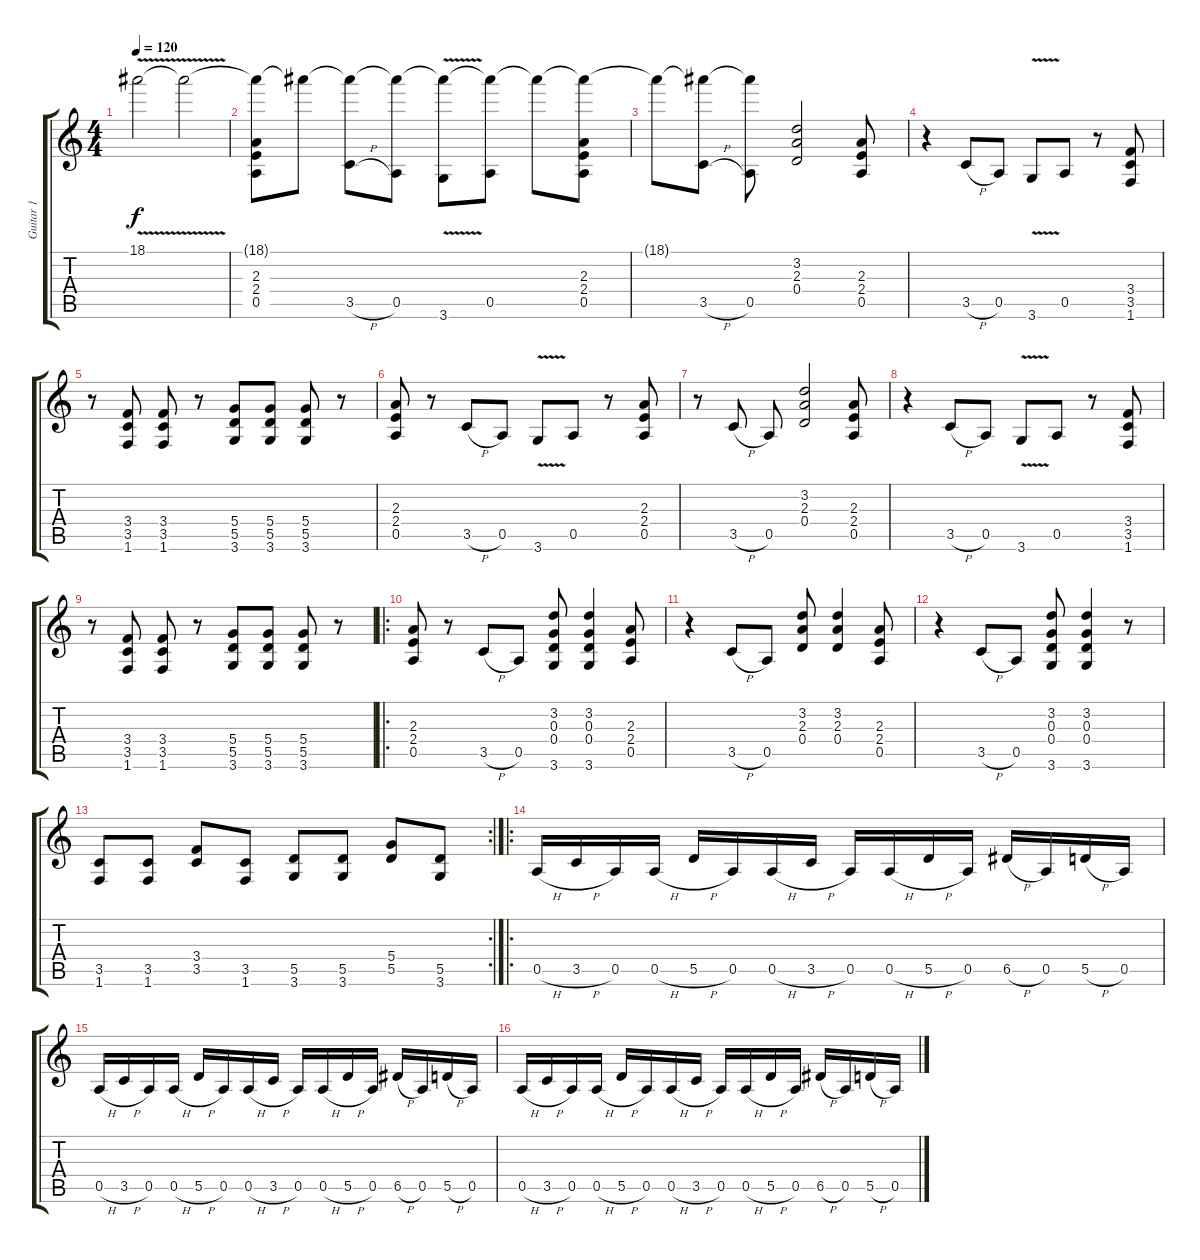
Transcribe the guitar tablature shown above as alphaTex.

\track ("Guitar 1" "Guitar 1") {instrument distortionguitar}
\staff {score tabs}
\tuning (E4 B3 G3 D3 A2 E2) {hide}
\ts (4 4)
\tempo 120
\clef g2
\ks c
18.1{v}.2{dy f} 18.1{t}.2 |
(18.1{t} 2.3 2.4 0.5).8{volume 16} 18.1{t}.8 (18.1{t} 3.5{h}).8 (18.1{t} 0.5).8 (18.1{t} 3.6{v}).8 (18.1{t} 0.5).8 18.1{t}.8 (18.1{t} 2.3 2.4 0.5).8 |
18.1{t}.8 (18.1{t} 3.5{h}).8 (18.1{t} 0.5).8 (3.2 2.3 0.4).2 (2.3 2.4 0.5).8 |
r.4 3.5{h}.8 0.5.8 3.6{v}.8 0.5.8 r.8 (3.4 3.5 1.6).8 |
r.8 (3.4 3.5 1.6).8 (3.4 3.5 1.6).8 r.8 (5.4 5.5 3.6).8 (5.4 5.5 3.6).8 (5.4 5.5 3.6).8 r.8 |
(2.3 2.4 0.5).8{volume 16} r.8 3.5{h}.8 0.5.8 3.6{v}.8 0.5.8 r.8 (2.3 2.4 0.5).8 |
r.8 3.5{h}.8 0.5.8 (3.2 2.3 0.4).2 (2.3 2.4 0.5).8 |
r.4 3.5{h}.8 0.5.8 3.6{v}.8 0.5.8 r.8 (3.4 3.5 1.6).8 |
r.8 (3.4 3.5 1.6).8 (3.4 3.5 1.6).8 r.8 (5.4 5.5 3.6).8 (5.4 5.5 3.6).8 (5.4 5.5 3.6).8 r.8 |
\ro
(2.3 2.4 0.5).8{volume 13} r.8 3.5{h}.8 0.5.8 (3.2 0.3 0.4 3.6).8 (3.2 0.3 0.4 3.6).4 (2.3 2.4 0.5).8 |
r.4 3.5{h}.8 0.5.8 (3.2 2.3 0.4).8 (3.2 2.3 0.4).4 (2.3 2.4 0.5).8 |
r.4 3.5{h}.8 0.5.8 (3.2 0.3 0.4 3.6).8 (3.2 0.3 0.4 3.6).4 r.8 |
\rc 2
(3.5 1.6).8 (3.5 1.6).8 (3.4 3.5).8 (3.5 1.6).8 (5.5 3.6).8 (5.5 3.6).8 (5.4 5.5).8 (5.5 3.6).8 |
\ro
0.5{h}.16{volume 16} 3.5{h}.16 0.5.16 0.5{h}.16 5.5{h}.16 0.5.16 0.5{h}.16 3.5{h}.16 0.5.16 0.5{h}.16 5.5{h}.16 0.5.16 6.5{h}.16 0.5.16 5.5{h}.16 0.5.16 |
0.5{h}.16 3.5{h}.16 0.5.16 0.5{h}.16 5.5{h}.16 0.5.16 0.5{h}.16 3.5{h}.16 0.5.16 0.5{h}.16 5.5{h}.16 0.5.16 6.5{h}.16 0.5.16 5.5{h}.16 0.5.16 |
0.5{h}.16 3.5{h}.16 0.5.16 0.5{h}.16 5.5{h}.16 0.5.16 0.5{h}.16 3.5{h}.16 0.5.16 0.5{h}.16 5.5{h}.16 0.5.16 6.5{h}.16 0.5.16 5.5{h}.16 0.5.16
